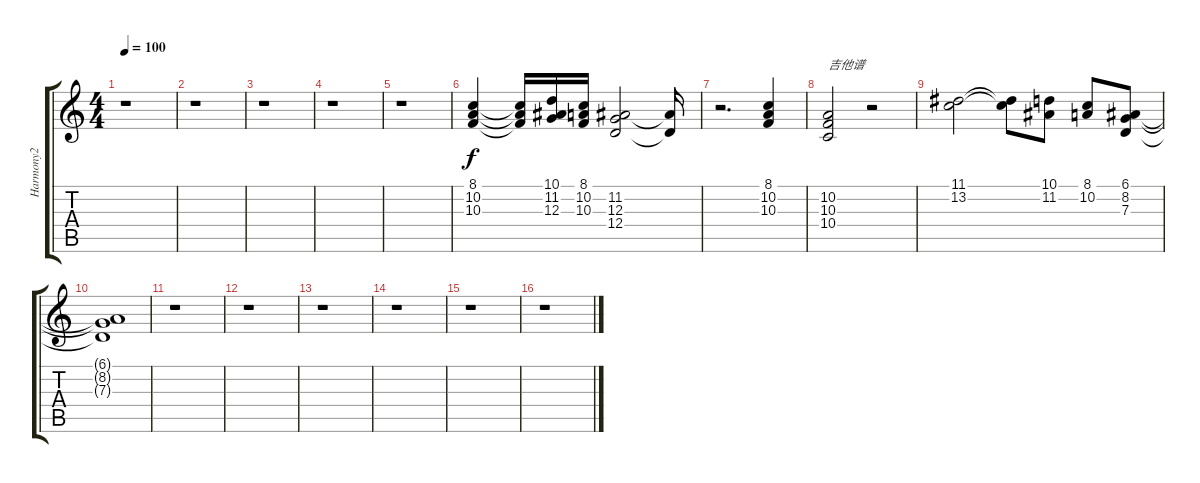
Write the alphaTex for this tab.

\track ("Harmony2" "Harmony2") {instrument choiraahs}
\staff {score tabs}
\tuning (E4 B3 G3 D3 A2 E2) {hide}
\ts (4 4)
\tempo 100
\clef g2
\ks c
r.1{dy f} |
r.1 |
r.1 |
r.1 |
r.1 |
(8.1 10.2 10.3).4{volume 13 instrument choiraahs} (8.1{t} 10.2{t} 10.3{t}).16 (10.1 11.2 12.3).16 (8.1 10.2 10.3).16 (11.2 12.3 12.4).2 (11.2{t} 12.4{t}).16 |
r.2{d} (8.1 10.2 10.3).4 |
(10.2 10.3 10.4).2{txt "吉他谱"} r.2 |
(11.1 13.2).2 (11.1{t} 13.2{t}).8 (10.1 11.2).8 (8.1 10.2).8 (6.1 8.2 7.3).8 |
(6.1{t} 8.2{t} 7.3{t}).1 |
r.1 |
r.1 |
r.1 |
r.1 |
r.1 |
r.1
